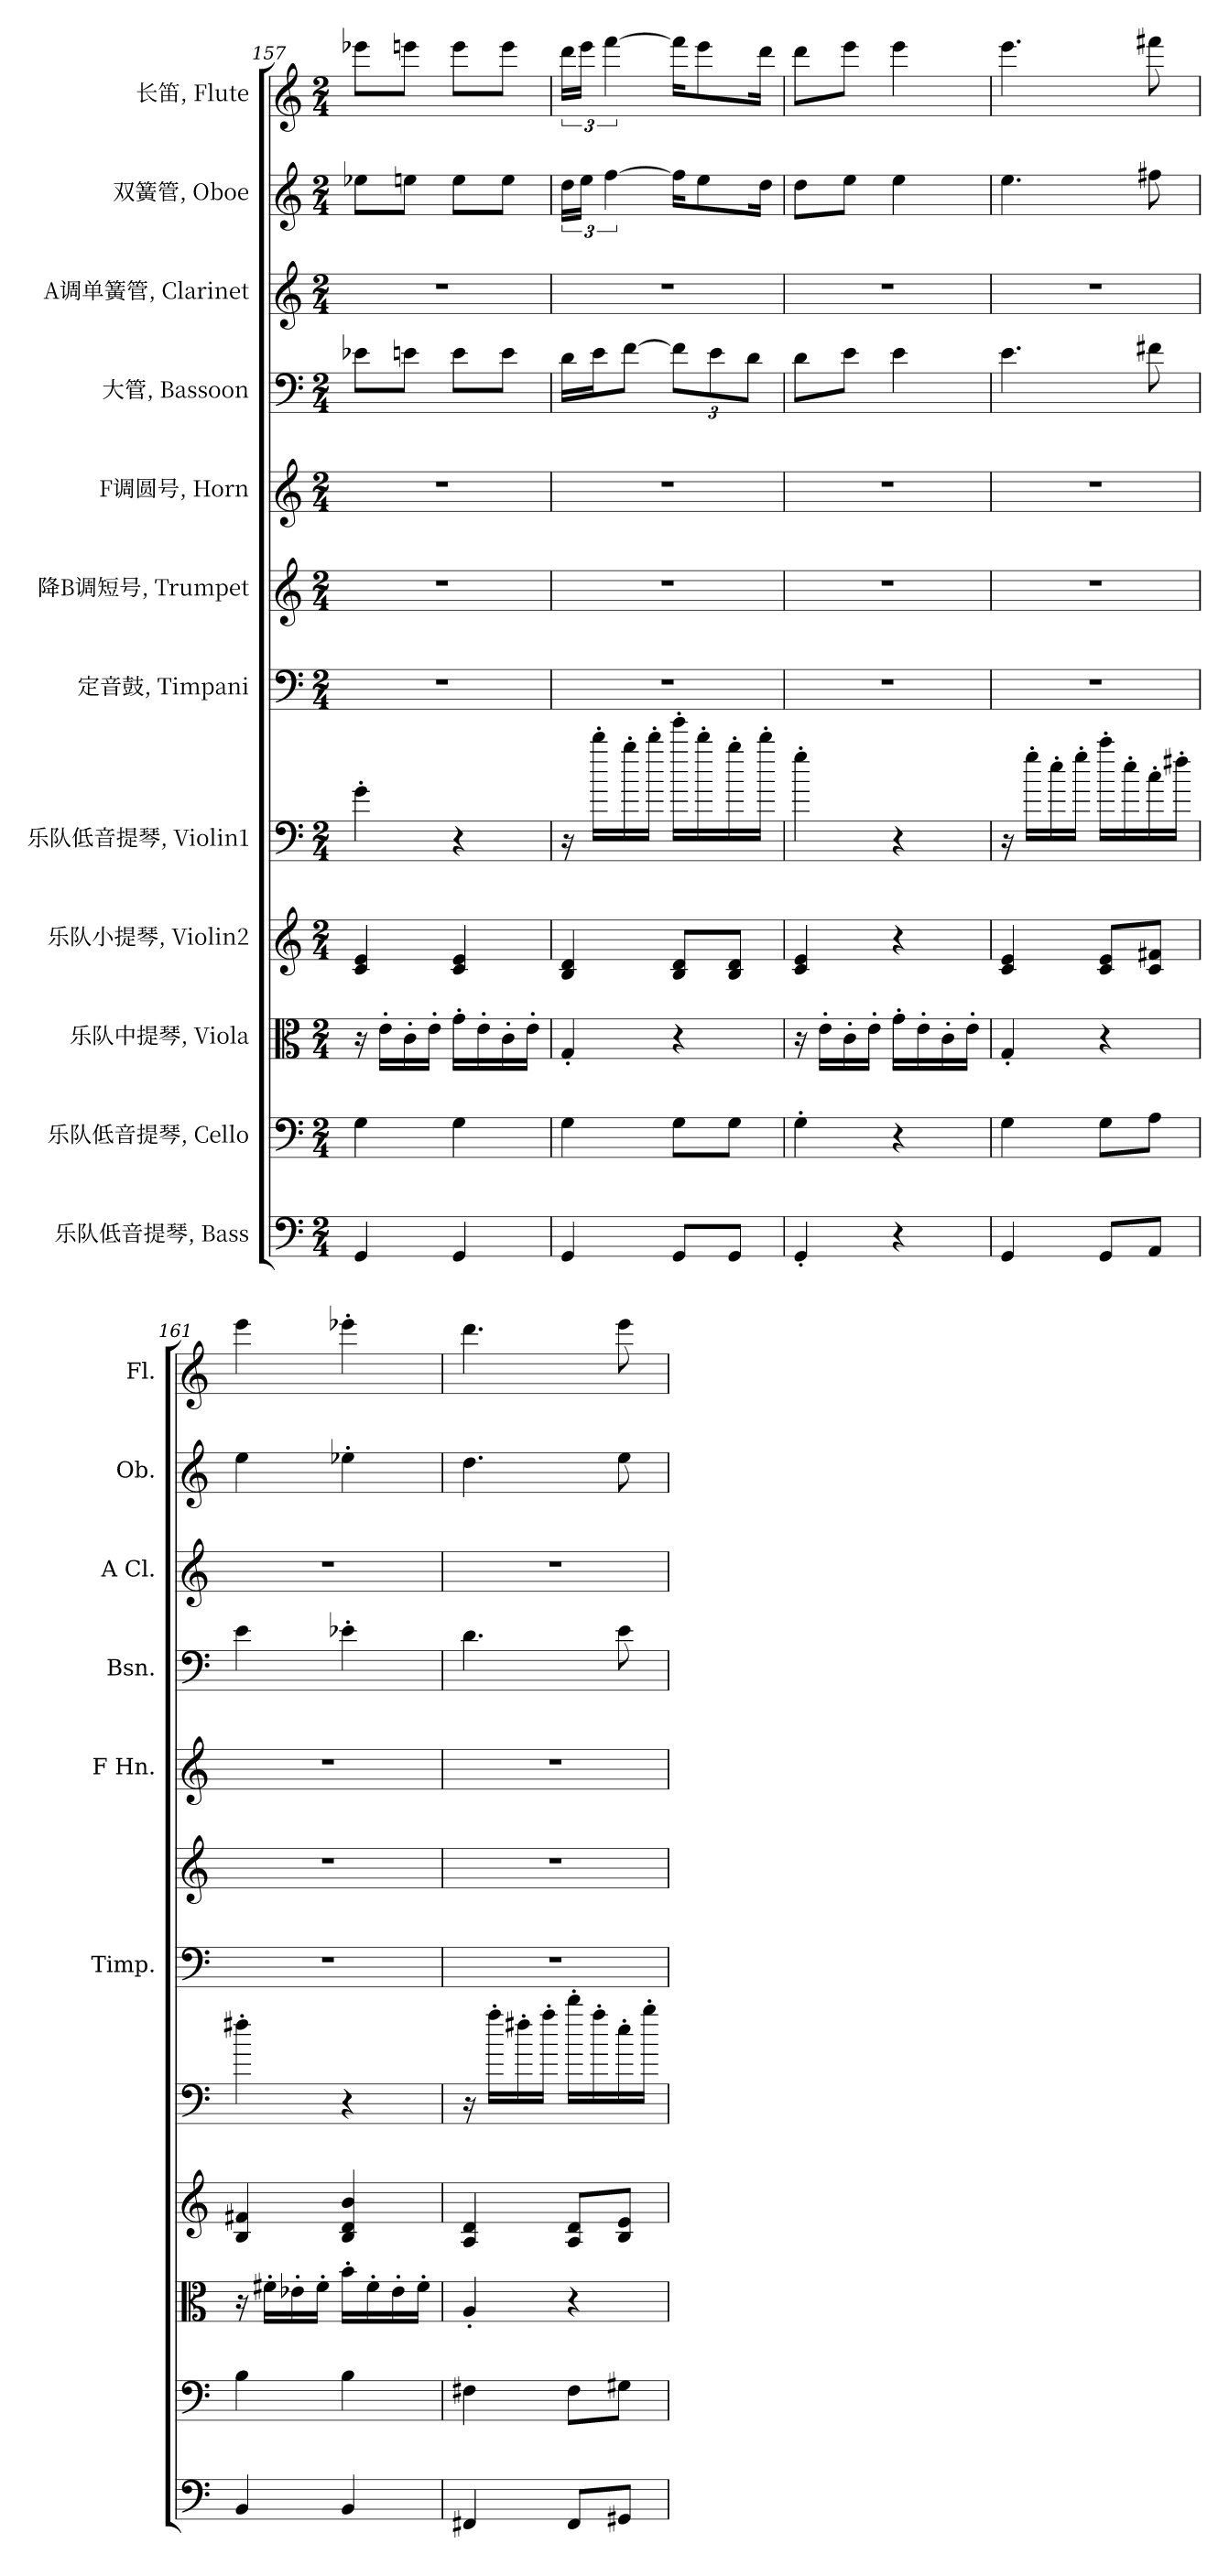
**kern	**kern	**kern	**kern	**kern	**kern	**kern	**kern	**kern	**kern	**kern	**kern
*part12	*part11	*part10	*part9	*part8	*part7	*part6	*part5	*part4	*part3	*part2	*part1
*staff12	*staff11	*staff10	*staff9	*staff8	*staff7	*staff6	*staff5	*staff4	*staff3	*staff2	*staff1
*I"乐队低音提琴, Bass	*I"乐队低音提琴, Cello	*I"乐队中提琴, Viola	*I"乐队小提琴, Violin2	*I"乐队低音提琴, Violin1	*I"定音鼓, Timpani	*I"降B调短号, Trumpet	*I"F调圆号, Horn	*I"大管, Bassoon	*I"A调单簧管, Clarinet	*I"双簧管, Oboe	*I"长笛, Flute
*	*	*	*	*	*I'Timp.	*	*I'F Hn.	*I'Bsn.	*I'A Cl.	*I'Ob.	*I'Fl.
*clefF4	*clefF4	*clefC3	*clefG2	*clefF4	*clefF4	*clefG2	*clefG2	*clefF4	*clefG2	*clefG2	*clefG2
*ITrd7c12	*ITrd7c12	*	*	*ITrd7c12	*	*ITrd1c2	*ITrd4c7	*	*ITrd2c3	*	*
*k[]	*k[]	*k[]	*k[]	*k[]	*k[]	*k[b-e-]	*k[b-]	*k[]	*k[f#c#g#]	*k[]	*k[]
*M2/4	*M2/4	*M2/4	*M2/4	*M2/4	*M2/4	*M2/4	*M2/4	*M2/4	*M2/4	*M2/4	*M2/4
=157	=157	=157	=157	=157	=157	=157	=157	=157	=157	=157	=157
4GGG/	4GG\	16r	4c/ 4e/	4G'\	2r	2r	2r	8e-X\L	2r	8ee-X\L	8eee-X\L
.	.	16e'\LL	.	.	.	.	.	.	.	.	.
.	.	16c'\	.	.	.	.	.	8en\J	.	8een\J	8eeen\J
.	.	16e'\JJ	.	.	.	.	.	.	.	.	.
4GGG/	4GG\	16g'\LL	4c/ 4e/	4r	.	.	.	8e\L	.	8ee\L	8eee\L
.	.	16e'\	.	.	.	.	.	.	.	.	.
.	.	16c'\	.	.	.	.	.	8e\J	.	8ee\J	8eee\J
.	.	16e'\JJ	.	.	.	.	.	.	.	.	.
=158	=158	=158	=158	=158	=158	=158	=158	=158	=158	=158	=158
4GGG/	4GG\	4G'/	4B/ 4d/	16r	2r	2r	2r	16d\LL	2r	24dd\LL	24ddd\LL
.	.	.	.	.	.	.	.	.	.	24ee\JJ	24eee\JJ
.	.	.	.	16dd'\LL	.	.	.	16e\J	.	.	.
.	.	.	.	.	.	.	.	.	.	[6ff\	[6fff\
.	.	.	.	16b'\	.	.	.	[8f\J	.	.	.
.	.	.	.	16dd'\JJ	.	.	.	.	.	.	.
*	*	*	*	*	*	*	*	*Xbrackettup	*	*	*
8GGG/L	8GG\L	4r	8B/ 8d/L	16gg'\LL	.	.	.	12f\L]	.	16ff\KL]	16fff\KL]
.	.	.	.	16dd'\	.	.	.	.	.	8ee\	8eee\
.	.	.	.	.	.	.	.	12e\	.	.	.
8GGG/J	8GG\J	.	8B/ 8d/J	16b'\	.	.	.	.	.	.	.
.	.	.	.	.	.	.	.	12d\J	.	.	.
.	.	.	.	16dd'\JJ	.	.	.	.	.	16dd\Jk	16ddd\Jk
=159	=159	=159	=159	=159	=159	=159	=159	=159	=159	=159	=159
4GGG'/	4GG'\	16r	4c/ 4e/	4g'\	2r	2r	2r	8d\L	2r	8dd\L	8ddd\L
.	.	16e'\LL	.	.	.	.	.	.	.	.	.
.	.	16c'\	.	.	.	.	.	8e\J	.	8ee\J	8eee\J
.	.	16e'\JJ	.	.	.	.	.	.	.	.	.
4r	4r	16g'\LL	4r	4r	.	.	.	4e\	.	4ee\	4eee\
.	.	16e'\	.	.	.	.	.	.	.	.	.
.	.	16c'\	.	.	.	.	.	.	.	.	.
.	.	16e'\JJ	.	.	.	.	.	.	.	.	.
!!LO:PB:g=z
=160	=160	=160	=160	=160	=160	=160	=160	=160	=160	=160	=160
4GGG/	4GG\	4G'/	4c/ 4e/	16r	2r	2r	2r	4.e\	2r	4.ee\	4.eee\
.	.	.	.	16g'\LL	.	.	.	.	.	.	.
.	.	.	.	16e'\	.	.	.	.	.	.	.
.	.	.	.	16g'\JJ	.	.	.	.	.	.	.
8GGG/L	8GG\L	4r	8c/ 8e/L	16cc'\LL	.	.	.	.	.	.	.
.	.	.	.	16e'\	.	.	.	.	.	.	.
8AAA/J	8AA\J	.	8c/ 8f#X/J	16c'\	.	.	.	8f#X\	.	8ff#X\	8fff#X\
.	.	.	.	16f#X'\JJ	.	.	.	.	.	.	.
=161	=161	=161	=161	=161	=161	=161	=161	=161	=161	=161	=161
4BBB/	4BB\	16r	4B/ 4f#X/	4f#X'\	2r	2r	2r	4e\	2r	4ee\	4eee\
.	.	16f#X'\LL	.	.	.	.	.	.	.	.	.
.	.	16e-X'\	.	.	.	.	.	.	.	.	.
.	.	16f#'\JJ	.	.	.	.	.	.	.	.	.
4BBB/	4BB\	16b'\LL	4B/ 4d/ 4b/	4r	.	.	.	4e-X'\	.	4ee-X'\	4eee-X'\
.	.	16f#'\	.	.	.	.	.	.	.	.	.
.	.	16e-'\	.	.	.	.	.	.	.	.	.
.	.	16f#'\JJ	.	.	.	.	.	.	.	.	.
=162	=162	=162	=162	=162	=162	=162	=162	=162	=162	=162	=162
4FFF#X/	4FF#X\	4A'/	4A/ 4d/	16r	2r	2r	2r	4.d\	2r	4.dd\	4.ddd\
.	.	.	.	16a'\LL	.	.	.	.	.	.	.
.	.	.	.	16f#X'\	.	.	.	.	.	.	.
.	.	.	.	16a'\JJ	.	.	.	.	.	.	.
8FFF#/L	8FF#\L	4r	8A/ 8d/L	16dd'\LL	.	.	.	.	.	.	.
.	.	.	.	16a'\	.	.	.	.	.	.	.
8GGG#X/J	8GG#X\J	.	8B/ 8e/J	16e'\	.	.	.	8e\	.	8ee\	8eee\
.	.	.	.	16b'\JJ	.	.	.	.	.	.	.
=	=	=	=	=	=	=	=	=	=	=	=
*-	*-	*-	*-	*-	*-	*-	*-	*-	*-	*-	*-
